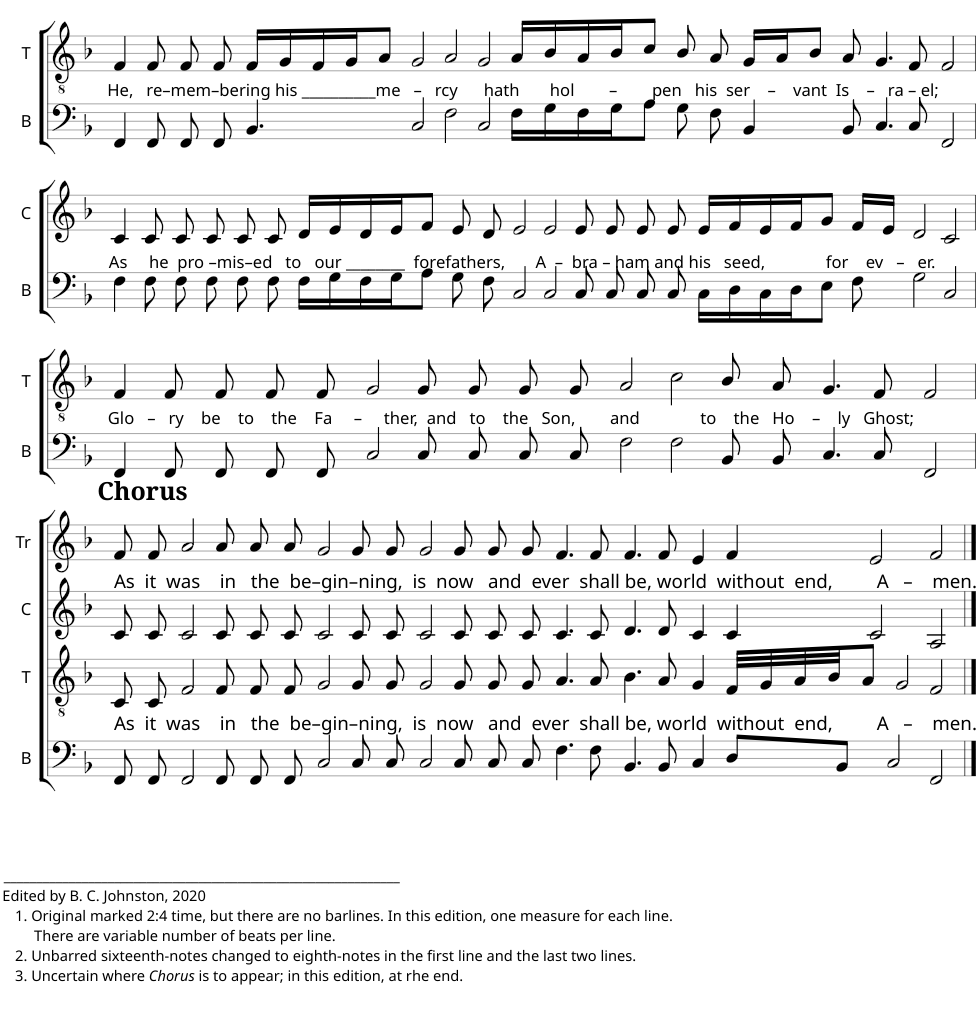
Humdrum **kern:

**kern	**kern	**kern	**kern
*part4	*part3	*part2	*part1
*staff4	*staff3	*staff2	*staff1
*I"B	*I"T	*I"C	*I"Tr
*I'B	*I'T	*I'C	*I'Tr
!!LO:PB:g=z
*clefF4	*clefGv2	*clefG2	*clefG2
*k[b-]	*k[b-]	*k[b-]	*k[b-]
=9	=9	=9	=9
!	!LO:TX:b:t=He,   re–mem–bering his __________me   –   rcy      hath       hol        –        pen   his  ser    –    vant  Is    –   ra – el;	!	!
4FF/	4F/	1r	1r
8FF/	8F/	.	.
8FF/	8F/	.	.
8FF/	8F/	.	.
4.BB-/	16F/LL	.	.
.	16G/	.	.
.	16F/	.	.
.	16G/J	.	.
.	8A/J	.	.
2C/	2G/	2%7ryy	2%7ryy
2F\	2A/	.	.
2C/	2G/	.	.
16F\LL	16A/LL	.	.
16G\	16B-/	.	.
16F\	16A/	.	.
16G\J	16B-/J	.	.
8A\J	8c/J	.	.
8G\	8B-/	.	.
8F\	8A/	.	.
4BB-/	16G/LL	.	.
.	16A/J	.	.
.	8B-/J	.	.
8BB-/	8A/	.	.
4.C/	4.G/	.	.
8C/	8F/	.	.
2FF/	2F/	.	.
!!LO:LB:g=z
=10	=10	=10	=10
!	!	!LO:TX:b:t=As     he  pro –mis–ed   to   our ________  forefathers,       A  –  bra – ham and his   seed,              for    ev   –   er.	!
4F\	1r	4c/	1r
8F\	.	8c/	.
8F\	.	8c/	.
8F\	.	8c/	.
8F\	.	8c/	.
8F\	.	8c/	.
16F\LL	.	16d/LL	.
16G\	.	16e/	.
16F\	2%7ryy	16d/	2%7ryy
16G\J	.	16e/J	.
8A\J	.	8f/J	.
8G\	.	8e/	.
8F\	.	8d/	.
2C/	.	2e/	.
2C/	.	2e/	.
8C/	.	8e/	.
8C/	.	8e/	.
8C/	.	8e/	.
8C/	.	8e/	.
16C\LL	.	16e/LL	.
16D\	.	16f/	.
16C\	.	16e/	.
16D\J	.	16f/J	.
8E\J	.	8g/J	.
8F\	.	16f/LL	.
.	.	16e/JJ	.
2G\	.	2d/	.
2C/	.	2c/	.
!!LO:LB:g=z
=11	=11	=11	=11
!	!LO:TX:b:t=Glo   –   ry    be    to    the    Fa     –     ther,  and   to    the   Son,        and              to    the   Ho    –    ly   Ghost;	!	!
4FF/	4F/	1r	1r
8FF/	8F/	.	.
8FF/	8F/	.	.
8FF/	8F/	.	.
8FF/	8F/	.	.
[4C/	[4G/	.	.
4ryy	4ryy	0.ryy	0.ryy
8C/	8G/	.	.
8C/	8G/	.	.
8C/	8G/	.	.
8C/	8G/	.	.
2F\	2A/	.	.
2F\	2c\	.	.
8BB-/	8B-/	.	.
8BB-/	8A/	.	.
4.C/	4.G/	.	.
8C/	8F/	.	.
2FF/	2F/	.	.
!!LO:LB:g=z
=12	=12	=12	=12
!	!	!	!LO:TX:a:B:t=Chorus
!	!	!	!LO:TX:b:t=As  it  was    in   the  be–gin–ning,  is  now   and  ever  shall be, world  without  end,         A   –    men.
!	!LO:TX:b:t=As  it  was    in   the  be–gin–ning,  is  now   and  ever  shall be, world  without  end,         A   –    men.	!	!
!LO:TX:b:t=_____________________________________________________________	!	!	!
!LO:TX:b:t=Edited by B. C. Johnston, 2020	!	!	!
!LO:TX:b:t=1. Original marked 2&colon;4 time, but there are no barlines. In this edition, one measure for each line.	!	!	!
!LO:TX:b:t=There are variable number of beats per line.	!	!	!
!LO:TX:b:t=2. Unbarred sixteenth-notes changed to eighth-notes in the first line and the last two lines.	!	!	!
!LO:TX:b:t=3. Uncertain where	!	!	!
!LO:TX:b:i:t=Chorus	!	!	!
!LO:TX:b:t=is to appear; in this edition, at rhe end.	!	!	!
8FF/	8C/	8c/	8f/
4C/]	4G/]	8c/	8f/
.	.	2c/	2a/
8FF/	8C/	.	.
2FF/	2F/	.	.
.	.	8c/	8a/
.	.	8c/	8a/
8FF/	8F/	8c/	8a/
8FF/	8F/	2c/	2g/
8FF/	8F/	.	.
2C/	2G/	.	.
.	.	8c/	8g/
.	.	8c/	8g/
8C/	8G/	2c/	2g/
8C/	8G/	.	.
2C/	2G/	.	.
.	.	8c/	8g/
.	.	8c/	8g/
8C/	8G/	8c/	8g/
8C/	8G/	4.c/	4.f/
8C/	8G/	.	.
4.F\	4.A/	.	.
.	.	8c/	8f/
.	.	4.d/	4.f/
8F\	8A/	.	.
4.BB-/	4.B-\	.	.
.	.	8d/	8f/
.	.	4c/	4e/
8BB-/	8A/	.	.
4C/	4G/	4c/	4f/
8D/L	32F/LLL	2c/	2e/
.	32G/	.	.
.	32A/	.	.
.	32B-/JJ	.	.
8BB-/J	8A/J	.	.
2C/	2G/	.	.
.	.	2A/	2f/
2FF/	2F/	.	.
.	.	4ryy	4ryy
==	==	==	==
*-	*-	*-	*-
